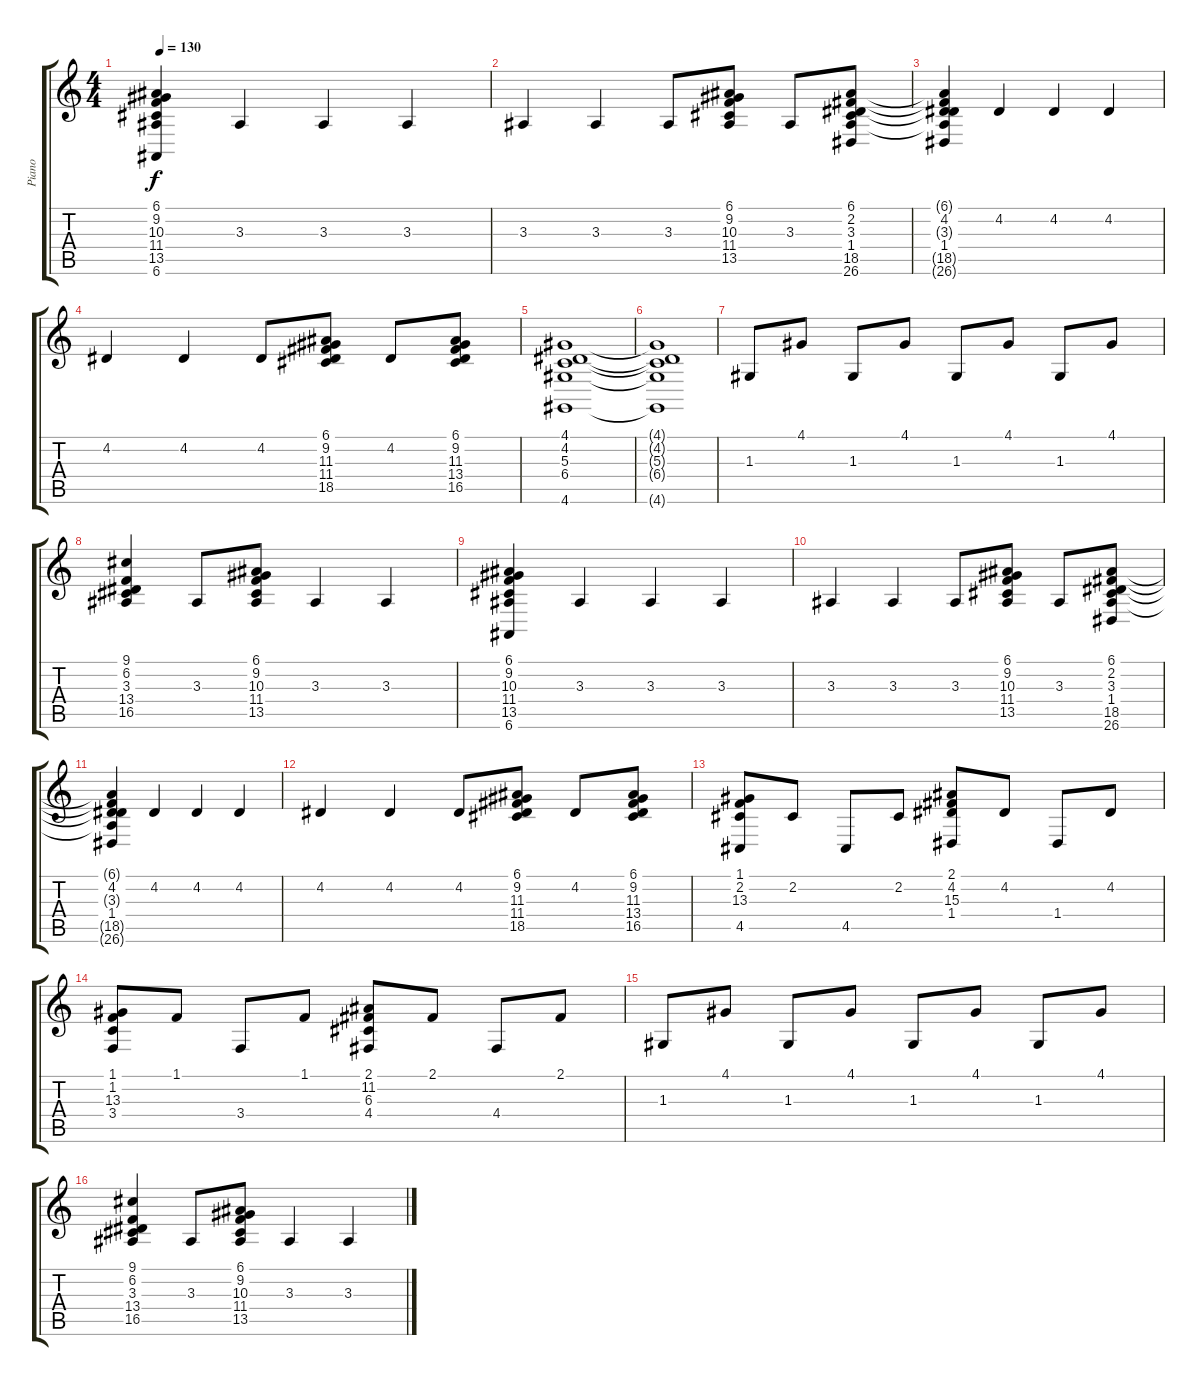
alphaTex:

\track ("Piano" "Piano") {instrument honkytonkpiano}
\staff {score tabs}
\tuning (E4 B3 G3 D3 A2 E2) {hide}
\ts (4 4)
\tempo 130
\clef g2
\ks c
(6.1 9.2 10.3 11.4 13.5 6.6).4{dy f} 3.3.4 3.3.4 3.3.4 |
3.3.4 3.3.4 3.3.8 (6.1 9.2 10.3 11.4 13.5).8 3.3.8 (6.1 2.2 3.3 1.4 18.5 26.6).8 |
(6.1{t} 4.2 3.3{t} 1.4 18.5{t} 26.6{t}).4 4.2.4 4.2.4 4.2.4 |
4.2.4 4.2.4 4.2.8 (6.1 9.2 11.3 11.4 18.5).8 4.2.8 (6.1 9.2 11.3 13.4 16.5).8 |
(4.1 4.2 5.3 6.4 4.6).1 |
(4.1{t} 4.2{t} 5.3{t} 6.4{t} 4.6{t}).1 |
1.3.8 4.1.8 1.3.8 4.1.8 1.3.8 4.1.8 1.3.8 4.1.8 |
(9.1 6.2 3.3 13.4 16.5).4 3.3.8 (6.1 9.2 10.3 11.4 13.5).8 3.3.4 3.3.4 |
(6.1 9.2 10.3 11.4 13.5 6.6).4 3.3.4 3.3.4 3.3.4 |
3.3.4 3.3.4 3.3.8 (6.1 9.2 10.3 11.4 13.5).8 3.3.8 (6.1 2.2 3.3 1.4 18.5 26.6).8 |
(6.1{t} 4.2 3.3{t} 1.4 18.5{t} 26.6{t}).4 4.2.4 4.2.4 4.2.4 |
4.2.4 4.2.4 4.2.8 (6.1 9.2 11.3 11.4 18.5).8 4.2.8 (6.1 9.2 11.3 13.4 16.5).8 |
(1.1 2.2 13.3 4.5).8 2.2.8 4.5.8 2.2.8 (2.1 4.2 15.3 1.4).8 4.2.8 1.4.8 4.2.8 |
(1.1 1.2 13.3 3.4).8 1.1.8 3.4.8 1.1.8 (2.1 11.2 6.3 4.4).8 2.1.8 4.4.8 2.1.8 |
1.3.8 4.1.8 1.3.8 4.1.8 1.3.8 4.1.8 1.3.8 4.1.8 |
(9.1 6.2 3.3 13.4 16.5).4 3.3.8 (6.1 9.2 10.3 11.4 13.5).8 3.3.4 3.3.4
